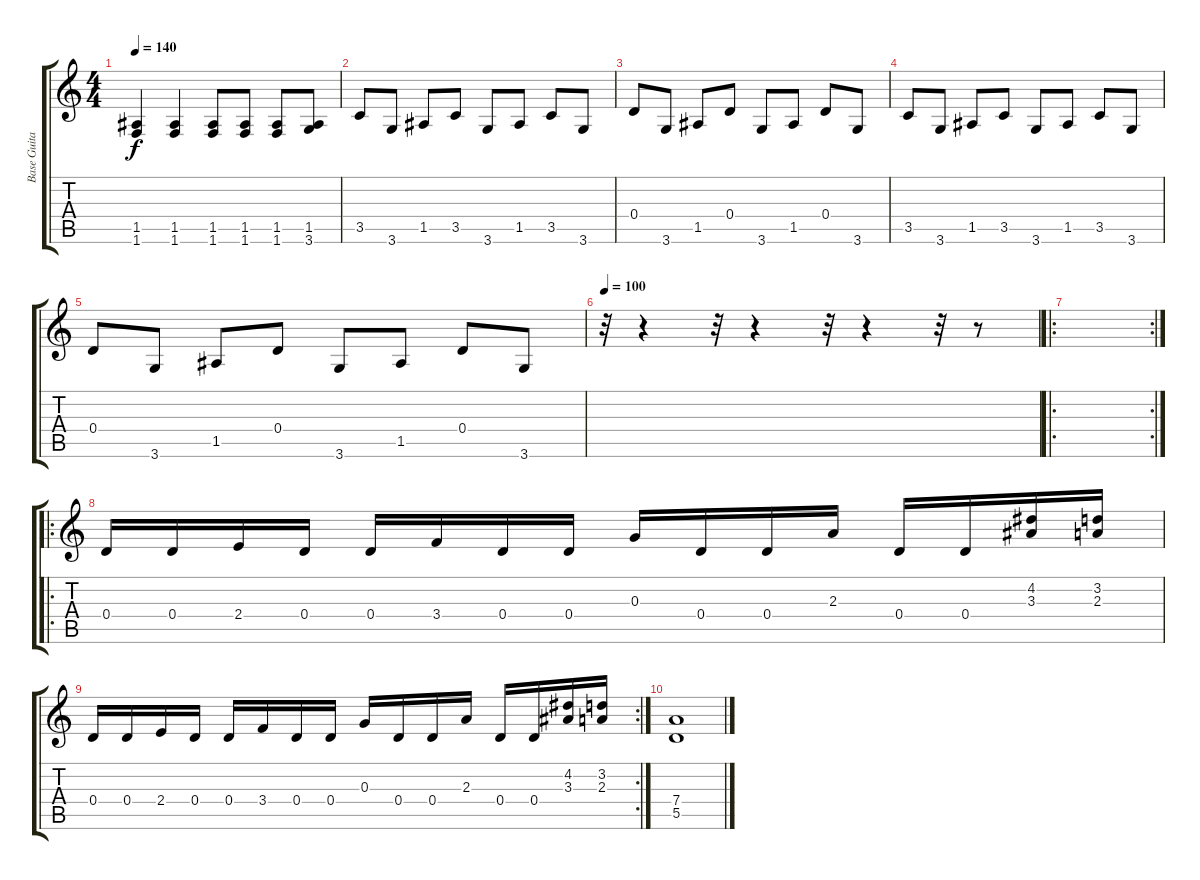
\track ("Base Guitar" "Base Guita") {instrument overdrivenguitar}
\staff {score tabs}
\tuning (E4 B3 G3 D3 A2 E2) {hide}
\ts (4 4)
\tempo 140
\clef g2
\ks c
(1.5 1.6).4{dy f} (1.5 1.6).4 (1.5 1.6).8 (1.5 1.6).8 (1.5 1.6).8 (1.5 3.6).8 |
3.5.8 3.6.8 1.5.8 3.5.8 3.6.8 1.5.8 3.5.8 3.6.8 |
0.4.8 3.6.8 1.5.8 0.4.8 3.6.8 1.5.8 0.4.8 3.6.8 |
3.5.8 3.6.8 1.5.8 3.5.8 3.6.8 1.5.8 3.5.8 3.6.8 |
0.4.8 3.6.8 1.5.8 0.4.8 3.6.8 1.5.8 0.4.8 3.6.8 |
\tempo 100
r.32 r.4 r.32 r.4 r.32 r.4 r.32 r.8 |
\ro
\rc 2
|
\ro
0.4.16 0.4.16 2.4.16 0.4.16 0.4.16 3.4.16 0.4.16 0.4.16 0.3.16 0.4.16 0.4.16 2.3.16 0.4.16 0.4.16 (4.2 3.3).16 (3.2 2.3).16 |
\rc 2
0.4.16 0.4.16 2.4.16 0.4.16 0.4.16 3.4.16 0.4.16 0.4.16 0.3.16 0.4.16 0.4.16 2.3.16 0.4.16 0.4.16 (4.2 3.3).16 (3.2 2.3).16 |
(7.4 5.5).1
